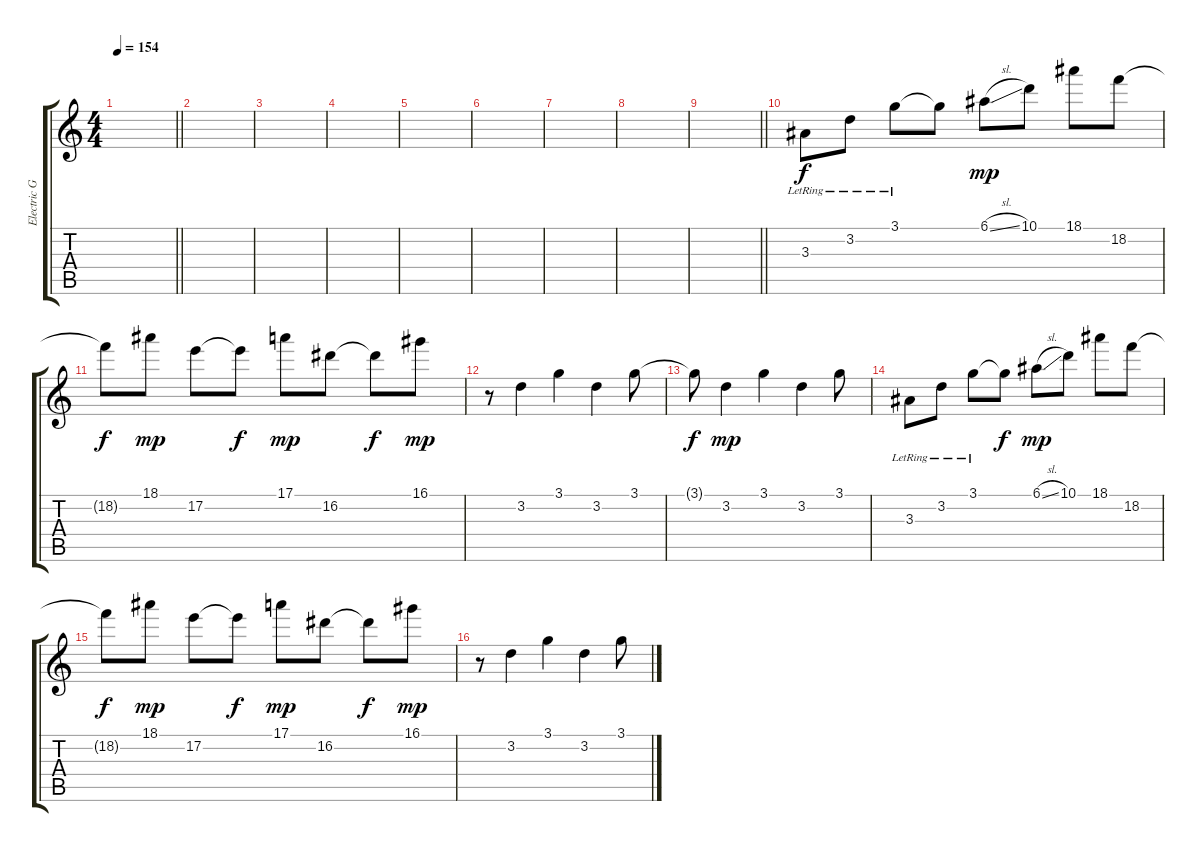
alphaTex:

\track ("Electric Guitar 2" "Electric G") {instrument overdrivenguitar}
\staff {score tabs}
\tuning (E4 B3 G3 D3 A2 E2) {hide}
\ts (4 4)
\tempo 154
\clef g2
\barLineRight lightlight
\ks c
|
|
|
|
|
|
|
|
\barLineRight lightlight
|
3.3{lr}.8 3.2{lr}.8 3.1{lr}.8 3.1{t}.8{dy f} 6.1{sl}.8{dy mp} 10.1.8 18.1.8 18.2.8 |
18.2{t}.8{dy f} 18.1.8{dy mp} 17.2.8 17.2{t}.8{dy f} 17.1.8{dy mp} 16.2.8 16.2{t}.8{dy f} 16.1.8{dy mp} |
r.8 3.2.4 3.1.4 3.2.4 3.1.8 |
3.1{t}.8{dy f} 3.2.4{dy mp} 3.1.4 3.2.4 3.1.8 |
3.3{lr}.8 3.2{lr}.8 3.1{lr}.8 3.1{t}.8{dy f} 6.1{sl}.8{dy mp} 10.1.8 18.1.8 18.2.8 |
18.2{t}.8{dy f} 18.1.8{dy mp} 17.2.8 17.2{t}.8{dy f} 17.1.8{dy mp} 16.2.8 16.2{t}.8{dy f} 16.1.8{dy mp} |
r.8 3.2.4 3.1.4 3.2.4 3.1.8
